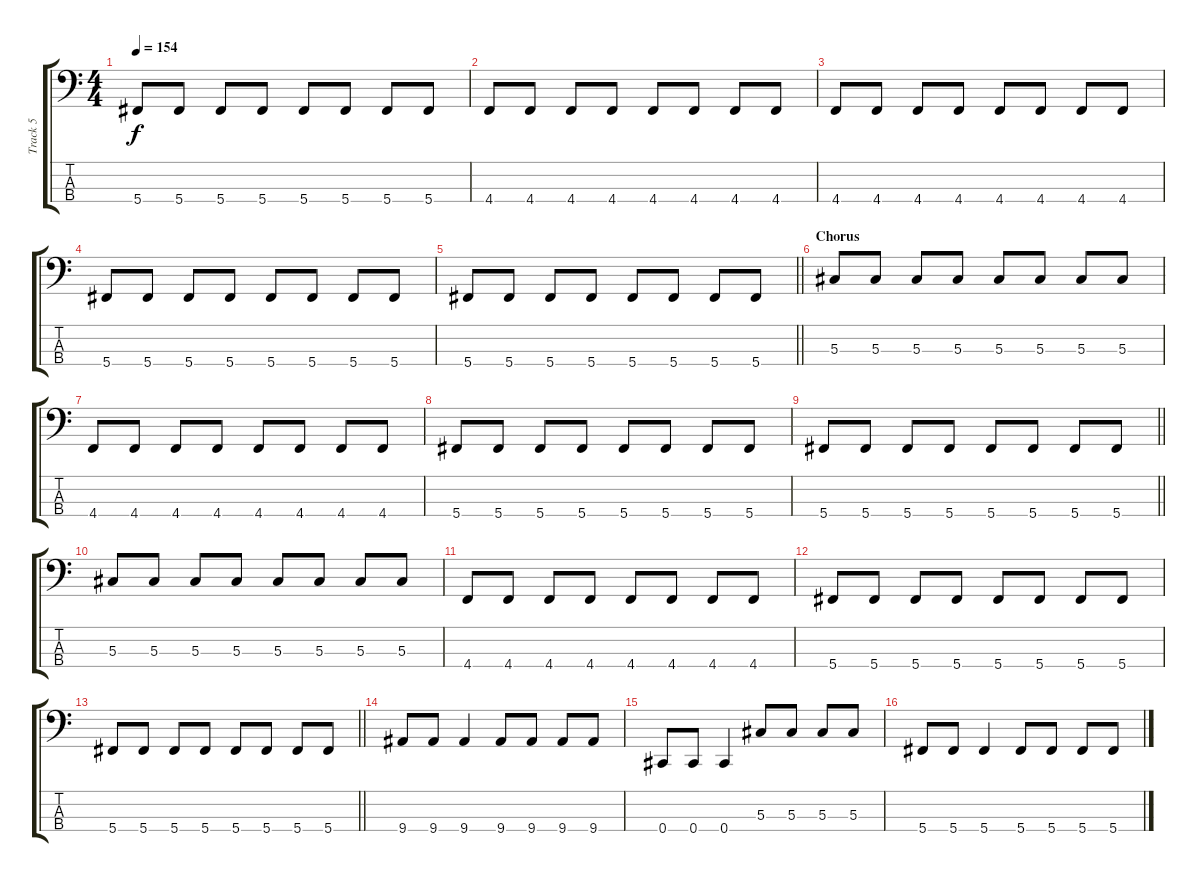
\track ("Track 5" "Track 5") {instrument electricbasspick}
\staff {score tabs}
\tuning (Gb2 Db2 Ab1 Db1) {hide}
\ts (4 4)
\tempo 154
\clef f4
\ks c
5.4.8{dy f} 5.4.8 5.4.8 5.4.8 5.4.8 5.4.8 5.4.8 5.4.8 |
4.4.8 4.4.8 4.4.8 4.4.8 4.4.8 4.4.8 4.4.8 4.4.8 |
4.4.8 4.4.8 4.4.8 4.4.8 4.4.8 4.4.8 4.4.8 4.4.8 |
5.4.8 5.4.8 5.4.8 5.4.8 5.4.8 5.4.8 5.4.8 5.4.8 |
\barLineRight lightlight
5.4.8 5.4.8 5.4.8 5.4.8 5.4.8 5.4.8 5.4.8 5.4.8 |
\section ("" "Chorus")
5.3.8 5.3.8 5.3.8 5.3.8 5.3.8 5.3.8 5.3.8 5.3.8 |
4.4.8 4.4.8 4.4.8 4.4.8 4.4.8 4.4.8 4.4.8 4.4.8 |
5.4.8 5.4.8 5.4.8 5.4.8 5.4.8 5.4.8 5.4.8 5.4.8 |
\barLineRight lightlight
5.4.8 5.4.8 5.4.8 5.4.8 5.4.8 5.4.8 5.4.8 5.4.8 |
5.3.8 5.3.8 5.3.8 5.3.8 5.3.8 5.3.8 5.3.8 5.3.8 |
4.4.8 4.4.8 4.4.8 4.4.8 4.4.8 4.4.8 4.4.8 4.4.8 |
5.4.8 5.4.8 5.4.8 5.4.8 5.4.8 5.4.8 5.4.8 5.4.8 |
\barLineRight lightlight
5.4.8 5.4.8 5.4.8 5.4.8 5.4.8 5.4.8 5.4.8 5.4.8 |
9.4.8 9.4.8 9.4.4 9.4.8 9.4.8 9.4.8 9.4.8 |
0.4.8 0.4.8 0.4.4 5.3.8 5.3.8 5.3.8 5.3.8 |
5.4.8 5.4.8 5.4.4 5.4.8 5.4.8 5.4.8 5.4.8
